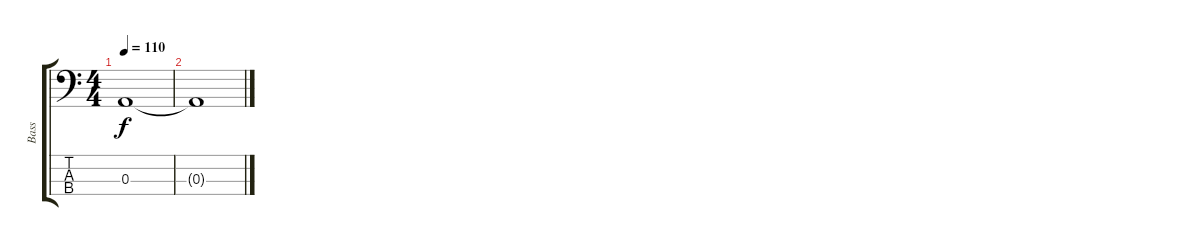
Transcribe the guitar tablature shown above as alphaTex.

\track ("Bass" "Bass") {instrument electricbasspick}
\staff {score tabs}
\tuning (G2 D2 A1 E1) {hide}
\ts (4 4)
\tempo 110
\clef f4
\ks c
0.3{t}.1{dy f} |
0.3{t}.1
